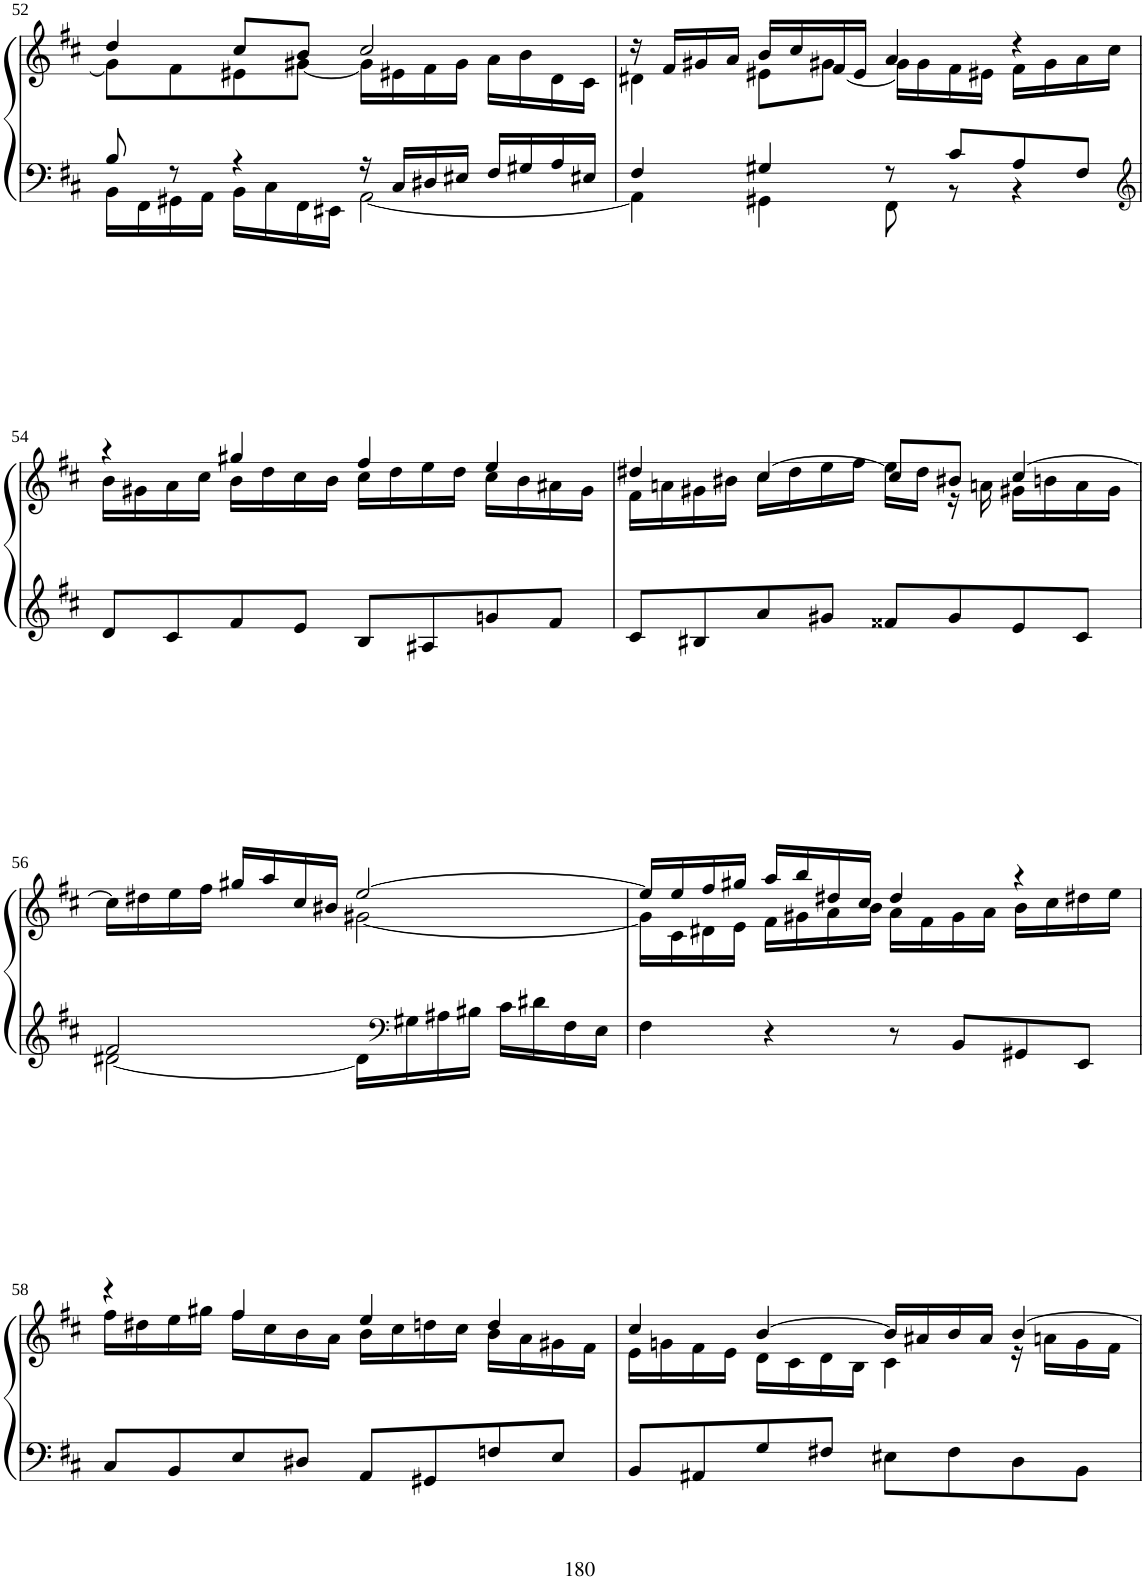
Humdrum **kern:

**kern	**kern
*part1	*part1
*staff2	*staff1
*I"Piano	*
*I'Pno	*
!!LO:PB:g=z
*clefF4	*clefG2
*k[f#c#]	*k[f#c#]
*M4/4	*M4/4
*met(c)	*met(c)
=52	=52
*^	*^
8B/	16BB\LL	4dd/	8g\L]
.	16FF#\	.	.
8r	16GG#X\	.	8f#\
.	16AA\JJ	.	.
4r	16BB\LL	8cc#/L	8e#X\
.	16C#\	.	.
.	16FF#\	8b/J	[8g#X\J
.	16EE#X\JJ	.	.
16r	[2AA\	2cc#/	16g#\LL]
16C#/LL	.	.	16e#X\
16D#X/	.	.	16f#\
16E#X/JJ	.	.	16g#\JJ
16F#/LL	.	.	16a\LL
16G#X/	.	.	16b\
16A/	.	.	16d\
16E#X/JJ	.	.	16c#\JJ
=53	=53	=53	=53
4F#/	4AA\]	16r	4d#X\
.	.	16f#/LL	.
.	.	16g#X/	.
.	.	16a/JJ	.
4G#X/	4GG#X\	16b/LL	8e#X\L
.	.	16cc#/	.
.	.	16f#/	[8g#X\J
.	.	16e#/JJ	.
8r	8FF#\	4a/	16g#\LL]
.	.	.	16g#\
8c#/L	8r	.	16f#\
.	.	.	16e#X\JJ
8A/	4r	4r	16f#\LL
.	.	.	16g#\
8F#/J	.	.	16a\
.	.	.	16cc#\JJ
*v	*v	*	*
!!LO:LB:g=z	!!
=54	=54	=54
*clefG2	*	*
8d/L	4r	16b\LL
.	.	16g#X\
8c#/	.	16a\
.	.	16cc#\JJ
8f#/	4gg#X/	16b\LL
.	.	16dd\
8e/J	.	16cc#\
.	.	16b\JJ
8B/L	4ff#/	16cc#\LL
.	.	16dd\
8A#X/	.	16ee\
.	.	16dd\JJ
8gn/	4ee/	16cc#\LL
.	.	16b\
8f#/J	.	16a#X\
.	.	16g#\JJ
=55	=55	=55
8c#/L	4dd#X/	16f#\LL
.	.	16an\
8B#X/	.	16g#X\
.	.	16b#X\JJ
8a/	[4cc#/	16cc#\LL
.	.	16dd#\
8g#X/J	.	16ee\
.	.	16ff#\JJ
8f##X/L	8cc#/L]	16ee\LL
.	.	16dd#\JJ
8g#/	8b#X/J	16r
.	.	16an\
8e/	[4cc#/	16g#X\LL
.	.	16bn\
8c#/J	.	16a\
.	.	16g#\JJ
!!LO:LB:g=z	!!
=56	=56	=56
*^	*	*
2f#/	[2d#X\	16cc#\LL]	2ryy
.	.	16dd#X\	.
.	.	16ee\	.
.	.	16ff#\JJ	.
.	.	16gg#X/LL	.
.	.	16aa/	.
.	.	16cc#/	.
.	.	16b#X/JJ	.
2ryy	16d#\LL]	[2ee/	[2g#X\
*clefF4	*	*	*
.	16G#X\	.	.
.	16A#X\	.	.
.	16B#X\JJ	.	.
.	16c#\LL	.	.
.	16d#X\	.	.
.	16F#\	.	.
.	16E\JJ	.	.
*v	*v	*	*
=57	=57	=57
4F#\	16ee/LL]	16g#\LL]
.	16ee/	16c#\
.	16ff#/	16d#X\
.	16gg#X/JJ	16e\JJ
4r	16aa/LL	16f#\LL
.	16bb/	16g#X\
.	16dd#X/	16a\
.	16cc#/JJ	16b\JJ
8r	4dd#/	16a\LL
.	.	16f#\
8BB/L	.	16g#\
.	.	16a\JJ
8GG#X/	4r	16b\LL
.	.	16cc#\
8EE/J	.	16dd#X\
.	.	16ee\JJ
!!LO:LB:g=z	!!
=58	=58	=58
8C#/L	4r	16ff#\LL
.	.	16dd#X\
8BB/	.	16ee\
.	.	16gg#X\JJ
8E/	4ff#/	16ff#\LL
.	.	16cc#\
8D#X/J	.	16b\
.	.	16a\JJ
8AA/L	4ee/	16b\LL
.	.	16cc#\
8GG#X/	.	16ddn\
.	.	16cc#\JJ
8Fn/	4dd/	16b\LL
.	.	16a\
8E/J	.	16g#X\
.	.	16f#\JJ
=59	=59	=59
8BB/L	4cc#/	16e\LL
.	.	16gn\
8AA#X/	.	16f#\
.	.	16e\JJ
8G/	[4b/	16d\LL
.	.	16c#\
8F#X/J	.	16d\
.	.	16B\JJ
8E#X\L	16b/LL]	4c#\
.	16a#X/	.
8F#\	16b/	.
.	16a#/JJ	.
8D\	[4b/	16r
.	.	16an\LL
8BB\J	.	16g\
.	.	16f#\JJ
*	*v	*v
=	=
*-	*-
